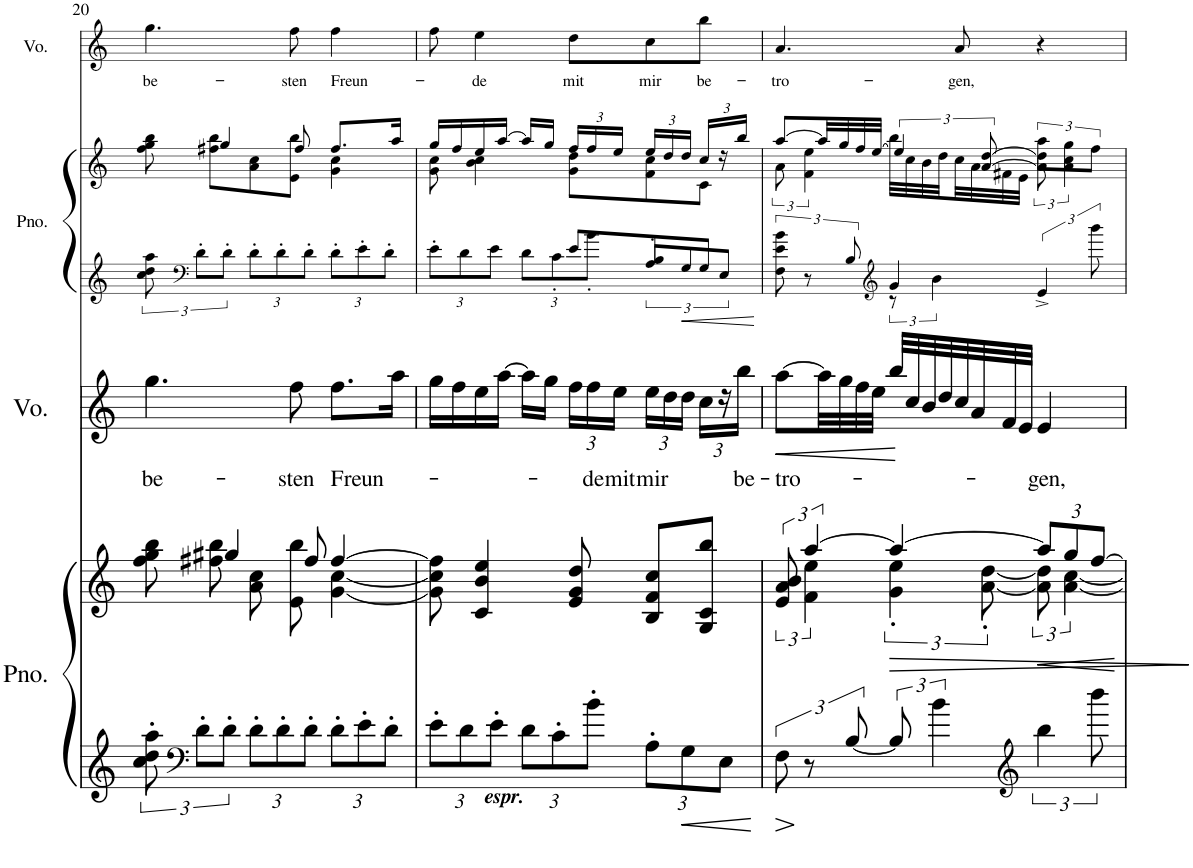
**kern	**kern	**dynam	**kern	**text	**dynam	**kern	**kern	**kern	**text
*part4	*part4	*part4	*part3	*part3	*part3	*part2	*part2	*part1	*part1
*staff6	*staff5	*staff5/6	*staff4	*staff4	*staff4	*staff3	*staff2	*staff1	*staff1
*I"Piano	*	*	*I"Voz	*	*	*I"Piano	*	*I"Voz	*
*I'Pno.	*	*	*I'Vo.	*	*	*I'Pno.	*	*I'Vo.	*
!!LO:PB:g=z
*clefG2	*clefG2	*	*clefG2	*	*	*clefG2	*clefG2	*clefG2	*
*k[]	*k[]	*	*k[]	*	*	*k[]	*k[]	*k[]	*
*M3/4	*M3/4	*	*M3/4	*	*	*M3/4	*M3/4	*M3/4	*
=20	=20	=20	=20	=20	=20	=20	=20	=20	=20
*	*^	*	*	*	*	*	*	*	*
!	!	!	!	!	!LO:LY:b	!	!	!	!	!LO:LY:b
*	*	*	*	*	*	*	*	*^	*	*
12cc\' 12dd\' 12aa\'	8ryy	8ff\ 8gg\ 8bb\	.	4.gg\	be-	.	12cc\ 12dd\ 12aa\	8ff\ 8gg\ 8bb\	8ryy	4.gg\	be-
*clefF4	*	*	*	*	*	*	*clefF4	*	*	*	*
12d'\L	.	.	.	.	.	.	12d'\L	.	.	.	.
.	4gg#X/	8ff#X\ 8bb\	.	.	.	.	.	4gg/	8ff#X\ 8bb\L	.	.
12d'\J	.	.	.	.	.	.	12d'\J	.	.	.	.
*Xbrackettup	*	*	*	*	*	*	*Xbrackettup	*	*	*	*
12d'\L	.	8a\ 8cc\	.	.	.	.	12d'\L	.	8a\ 8cc\	.	.
12d'\	.	.	.	.	.	.	12d'\	.	.	.	.
!	!	!	!	!	!LO:LY:b	!	!	!	!	!	!LO:LY:b
.	8ff#/	8e\ 8bb\	.	8ff\	-sten	.	.	8ff#/	8e\ 8bb\J	8ff\	-sten
12d'\J	.	.	.	.	.	.	12d'\J	.	.	.	.
!	!	!	!	!	!LO:LY:b	!	!	!	!	!	!LO:LY:b
12d'\L	[4ff#/	[4g\ [4cc\	.	8.ff\L	Freun-	.	12d'\L	8.ff#/L	4g\ 4cc\	4ff\	Freun-
12e'\	.	.	.	.	.	.	12e'\	.	.	.	.
12d'\J	.	.	.	.	.	.	12d'\J	.	.	.	.
.	.	.	.	16aa\Jk	.	.	.	16aa/Jk	.	.	.
*	*v	*v	*	*	*	*	*	*	*	*	*
=21	=21	=21	=21	=21	=21	=21	=21	=21	=21	=21
*	*	*	*	*	*	*^	*	*	*	*
12e'\L	8g\] 8cc\] 8ff#\]	.	16gg\LL	.	.	12e'\L	4.ryy	16gg/LL	8g\ 8cc\	8ff\	.
.	.	.	16ff\	.	.	.	.	16ff/	.	.	.
!LO:TX:b:Bi:t=espr.	!	!	!	!	!	!	!	!	!	!	!
12d\	.	.	.	.	.	12d\	.	.	.	.	.
!	!	!	!	!	!	!	!	!	!	!	!LO:LY:b
.	4c/ 4b/ 4ee/	.	16ee\	.	.	.	.	16ee/	4b\ 4cc\	4ee\	-de
12e'\J	.	.	.	.	.	12e\J	.	.	.	.	.
.	.	.	[16aa\JJ	.	.	.	.	[16aa/JJ	.	.	.
12d\L	.	.	16aa\LL]	.	.	12d\L	.	16aa/LL]	.	.	.
.	.	.	16gg\JJ	.	.	.	.	16gg/JJ	.	.	.
12c'\	.	.	.	.	.	12c'\	.	.	.	.	.
*	*	*	*Xbrackettup	*	*	*	*	*Xbrackettup	*	*	*
!	!	!	!	!	!	!	!	!	!	!	!LO:LY:b
.	8e/ 8g/ 8dd/	.	24ff\LL	.	.	.	8e/L	24ff/LL	8g\ 8dd\L	8dd\L	mit
!	!	!	!	!LO:LY:b	!	!	!	!	!	!	!
12b'\J	.	.	24ff\	-de	.	12b'\J	.	24ff/	.	.	.
!	!	!	!	!LO:LY:b	!	!	!	!	!	!	!
.	.	.	24ee\JJ	mit	.	.	.	24ee/JJ	.	.	.
!	!	!	!	!LO:LY:b	!	!	!	!	!	!	!
*	*	*	*	*	*	*brackettup	*	*	*	*	*
!	!	!	!	!	!	!	!	!	!	!	!LO:LY:b
12A'\L	8B/ 8f/ 8cc/L	.	24ee\LL	mir	.	12A'/L	8B/	24ee/LL	8f\ 8cc\	8cc\	mir
.	.	.	24dd\	.	.	.	.	24dd/	.	.	.
!	!	!LO:HP:b=2	!	!	!	!	!	!	!	!	!
12G\	.	<	24dd\JJ	.	.	12G/	.	24dd/JJ	.	.	.
!	!	!	!	!	!	!	!	!	!	!	!LO:LY:b
.	8G/ 8c/ 8bb/J	.	24cc\LL	.	.	.	8G/J	24cc/LL	8c\J	8bb\J	be-
12E\J	.	.	24r	.	.	12E/J	.	24r	.	.	.
!	!	!	!	!LO:LY:b	!	!	!	!	!	!	!
.	.	.	24bb\JJ	be-	.	.	.	24bb/JJ	.	.	.
=22	=22	=22	=22	=22	=22	=22	=22	=22	=22	=22	=22
*brackettup	*	*	*	*	*	*	*	*	*	*	*
*	*^	*	*	*	*	*	*	*	*	*	*
!	!	!	!	!	!LO:LY:b	!LO:HP:b	!	!	!	!	!	!
*	*	*	*	*	*	*	*	*	*	*brackettup	*	*
!	!	!	!	!	!	!	!	!	!	!	!	!LO:LY:b
12F\	12e/ 12a/ 12b/	12ryy	.	[8aa\L	-tro-	<	12F\ 12e\ 12b\	4ryy	[8aa/L	12a\	4.a/	-tro-
12r	[6aa/	6f\ 6ee\	[	.	.	.	12r	.	.	6f\ 6ee\	.	.
.	.	.	.	32aa\LL]	.	.	.	.	32aa/LL]	.	.	.
.	.	.	.	32gg\	.	.	.	.	32gg/	.	.	.
[12B/	.	.	.	.	.	.	12B/	.	.	.	.	.
.	.	.	.	32ff\	.	.	.	.	32ff/	.	.	.
.	.	.	.	32ee\JJJ	.	.	.	.	[32ee/JJJ	.	.	.
*	*	*	*	*	*	*	*clefG2	*	*	*	*	*
!	!	!	!LO:HP:b	!	!	!	!	!	!	!	!	!
12B/]	4aa/_	6g\' 6ee\'	>	32bb/LLL	.	.	4g/	12r	6ee/]	32bb\LLL	.	.
.	.	.	.	32cc/	.	[	.	.	.	32cc\	.	.
.	.	.	.	32b/	.	.	.	.	.	32b\	.	.
6b\	.	.	.	.	.	.	.	6b\	.	.	.	.
.	.	.	.	32dd/	.	.	.	.	.	32dd\	.	.
!	!	!	!	!	!	!	!	!	!	!	!	!LO:LY:b
.	.	.	.	32cc/	.	.	.	.	.	32cc\	8a/	-gen,
.	.	.	.	32a/	.	.	.	.	.	32a\	.	.
.	.	[12a\' [12dd\'	.	.	.	.	.	.	[12a/ [12dd/	.	.	.
.	.	.	.	32f/	.	.	.	.	.	32f#X\	.	.
.	.	.	.	32e/JJJ	.	.	.	.	.	32e\JJJ	.	.
*clefG2	*	*	*	*	*	*	*	*	*	*	*	*
*	*Xbrackettup	*	*	*	*	*	*	*	*	*	*	*
!	!	!	!LO:HP:n=1:b	!	!	!	!	!	!	!	!	!
*	*	*brackettup	*	*	*	*	*	*	*	*	*	*
!	!	!	!	!	!LO:LY:b	!	!	!	!	!	!	!
6bb\	12aa/L]	12a\] 12dd\]	[ <	4e/	-gen,	.	6e^/	4ryy	12a\] 12dd\]	12aa\L	4r	.
.	12gg/	[6a\ [6cc\	.	.	.	.	.	.	6a\ 6cc\	12gg\	.	.
12bbb\	[12ff/J	.	.	.	.	.	12bbb\	.	.	12ff\J	.	.
*	*	*	*	*	*	*	*v	*v	*	*	*	*
*	*v	*v	*	*	*	*	*	*v	*v	*	*
.	.	]	.	.	.	.	.	.	.
=	=	=	=	=	=	=	=	=	=
*-	*-	*-	*-	*-	*-	*-	*-	*-	*-
